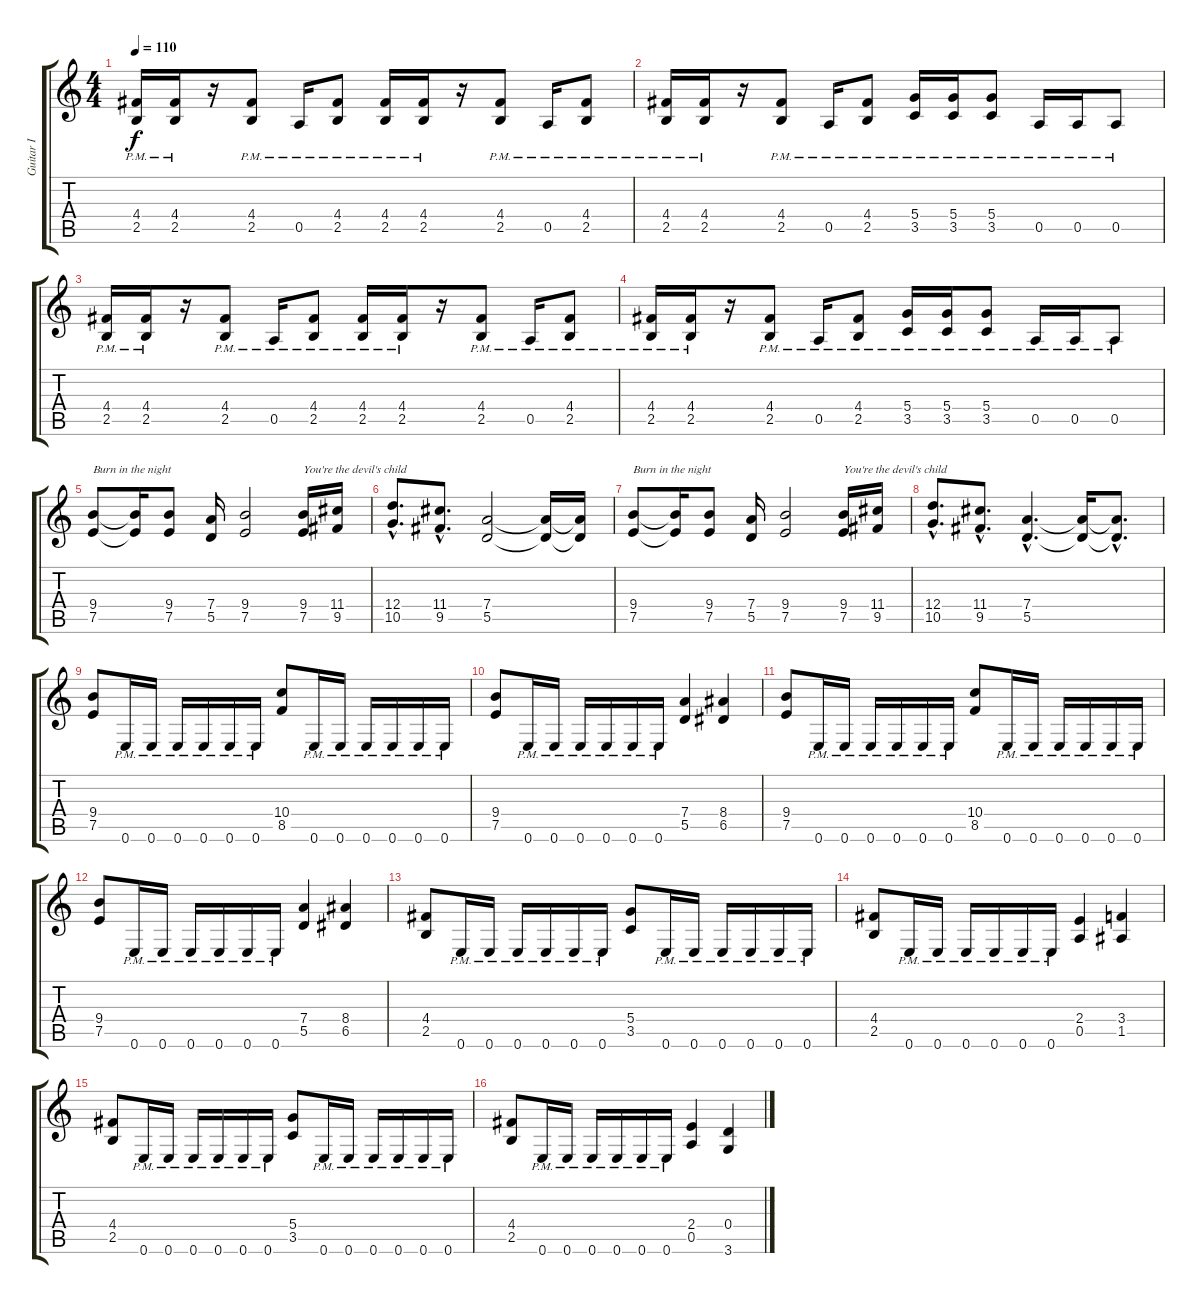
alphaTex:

\track ("Guitar I" "Guitar I") {instrument distortionguitar}
\staff {score tabs}
\tuning (E4 B3 G3 D3 A2 E2) {hide}
\ts (4 4)
\tempo 110
\clef g2
\ks c
(4.4{pm} 2.5{pm}).16{dy f} (4.4{pm} 2.5{pm}).16 r.16 (4.4{pm} 2.5{pm}).8 0.5{pm}.16 (4.4{pm} 2.5{pm}).8 (4.4 2.5{pm}).16 (4.4{pm} 2.5{pm}).16 r.16 (4.4{pm} 2.5{pm}).8 0.5{pm}.16 (4.4{pm} 2.5{pm}).8 |
(4.4{pm} 2.5{pm}).16 (4.4{pm} 2.5{pm}).16 r.16 (4.4{pm} 2.5{pm}).8 0.5{pm}.16 (4.4{pm} 2.5{pm}).8 (5.4{pm} 3.5{pm}).16 (5.4{pm} 3.5{pm}).16 (5.4{pm} 3.5{pm}).8 0.5{pm}.16 0.5{pm}.16 0.5{pm}.8 |
(4.4{pm} 2.5{pm}).16 (4.4{pm} 2.5{pm}).16 r.16 (4.4{pm} 2.5{pm}).8 0.5{pm}.16 (4.4{pm} 2.5{pm}).8 (4.4 2.5{pm}).16 (4.4{pm} 2.5{pm}).16 r.16 (4.4{pm} 2.5{pm}).8 0.5{pm}.16 (4.4{pm} 2.5{pm}).8 |
(4.4{pm} 2.5{pm}).16 (4.4{pm} 2.5{pm}).16 r.16 (4.4{pm} 2.5{pm}).8 0.5{pm}.16 (4.4{pm} 2.5{pm}).8 (5.4{pm} 3.5{pm}).16 (5.4{pm} 3.5{pm}).16 (5.4{pm} 3.5{pm}).8 0.5{pm}.16 0.5{pm}.16 0.5{pm}.8 |
(9.4 7.5).8{txt "Burn in the night"} (9.4{t} 7.5{t}).16 (9.4 7.5).8 (7.4 5.5).16 (9.4 7.5).2 (9.4 7.5).16{txt "You're the devil's child"} (11.4 9.5).16 |
(12.4{hac} 10.5{hac}).8{d} (11.4{hac} 9.5{hac}).8{d} (7.4 5.5).2 (7.4{t} 5.5{t}).16 (7.4{t} 5.5{t}).16 |
(9.4 7.5).8{txt "Burn in the night"} (9.4{t} 7.5{t}).16 (9.4 7.5).8 (7.4 5.5).16 (9.4 7.5).2 (9.4 7.5).16{txt "You're the devil's child"} (11.4 9.5).16 |
(12.4{hac} 10.5{hac}).8{d} (11.4{hac} 9.5{hac}).8{d} (7.4{hac} 5.5{hac}).4{d} (7.4{t} 5.5{t}).16 (7.4{hac t} 5.5{hac t}).8{d} |
(9.4 7.5).8 0.6{pm}.16 0.6{pm}.16 0.6{pm}.16 0.6{pm}.16 0.6{pm}.16 0.6{pm}.16 (10.4 8.5).8 0.6{pm}.16 0.6{pm}.16 0.6{pm}.16 0.6{pm}.16 0.6{pm}.16 0.6{pm}.16 |
(9.4 7.5).8 0.6{pm}.16 0.6{pm}.16 0.6{pm}.16 0.6{pm}.16 0.6{pm}.16 0.6{pm}.16 (7.4 5.5).4 (8.4 6.5).4 |
(9.4 7.5).8 0.6{pm}.16 0.6{pm}.16 0.6{pm}.16 0.6{pm}.16 0.6{pm}.16 0.6{pm}.16 (10.4 8.5).8 0.6{pm}.16 0.6{pm}.16 0.6{pm}.16 0.6{pm}.16 0.6{pm}.16 0.6{pm}.16 |
(9.4 7.5).8 0.6{pm}.16 0.6{pm}.16 0.6{pm}.16 0.6{pm}.16 0.6{pm}.16 0.6{pm}.16 (7.4 5.5).4 (8.4 6.5).4 |
(4.4 2.5).8 0.6{pm}.16 0.6{pm}.16 0.6{pm}.16 0.6{pm}.16 0.6{pm}.16 0.6{pm}.16 (5.4 3.5).8 0.6{pm}.16 0.6{pm}.16 0.6{pm}.16 0.6{pm}.16 0.6{pm}.16 0.6{pm}.16 |
(4.4 2.5).8 0.6{pm}.16 0.6{pm}.16 0.6{pm}.16 0.6{pm}.16 0.6{pm}.16 0.6{pm}.16 (2.4 0.5).4 (3.4 1.5).4 |
(4.4 2.5).8 0.6{pm}.16 0.6{pm}.16 0.6{pm}.16 0.6{pm}.16 0.6{pm}.16 0.6{pm}.16 (5.4 3.5).8 0.6{pm}.16 0.6{pm}.16 0.6{pm}.16 0.6{pm}.16 0.6{pm}.16 0.6{pm}.16 |
(4.4 2.5).8 0.6{pm}.16 0.6{pm}.16 0.6{pm}.16 0.6{pm}.16 0.6{pm}.16 0.6{pm}.16 (2.4 0.5).4 (0.4 3.6).4
